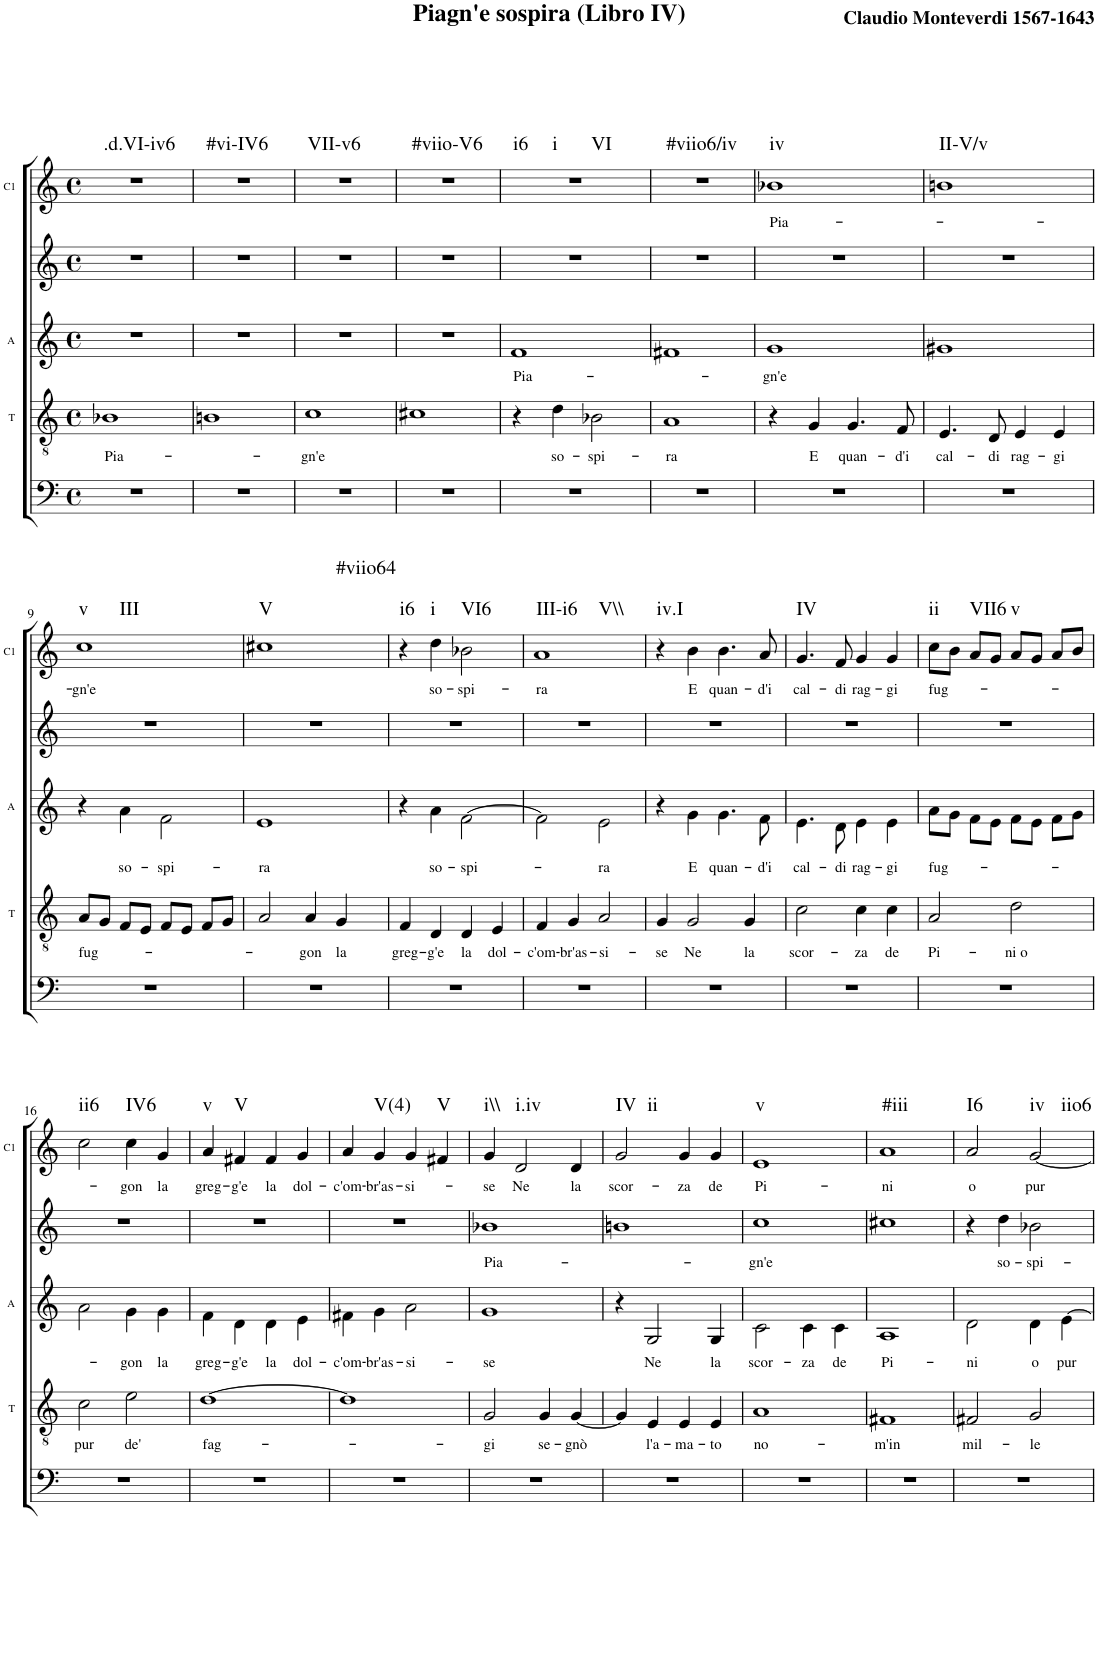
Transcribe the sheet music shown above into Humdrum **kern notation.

**kern	**kern	**text	**kern	**text	**kern	**text	**kern	**text	**harte
*part5	*part4	*part4	*part3	*part3	*part2	*part2	*part1	*part1	*part1
*staff5	*staff4	*staff4	*staff3	*staff3	*staff2	*staff2	*staff1	*staff1	*
*	*I"T	*	*I"A	*	*	*	*I"C1	*	*
*	*I'T	*	*I'A	*	*	*	*I'C1	*	*
*clefF4	*clefGv2	*	*clefG2	*	*clefG2	*	*clefG2	*	*
*k[]	*k[]	*	*k[]	*	*k[]	*	*k[]	*	*
*M4/4	*M4/4	*	*M4/4	*	*M4/4	*	*M4/4	*	*
*met(c)	*met(c)	*	*met(c)	*	*met(c)	*	*met(c)	*	*
=1	=1	=1	=1	=1	=1	=1	=1	=1	=1
!	!	!LO:LY:b	!	!	!	!	!	!	!LO:H:kt=.d.VI-iv6
1r	1B-X	Pia-	1r	.	1r	.	1r	.	N
=2	=2	=2	=2	=2	=2	=2	=2	=2	=2
!	!	!	!	!	!	!	!	!	!LO:H:kt=#vi-IV6
1r	1Bn	.	1r	.	1r	.	1r	.	N
=3	=3	=3	=3	=3	=3	=3	=3	=3	=3
!	!	!LO:LY:b	!	!	!	!	!	!	!LO:H:kt=VII-v6
1r	1c	-gn'e	1r	.	1r	.	1r	.	N
=4	=4	=4	=4	=4	=4	=4	=4	=4	=4
!	!	!	!	!	!	!	!	!	!LO:H:kt=#viio-V6
1r	1c#X	.	1r	.	1r	.	1r	.	N
=5	=5	=5	=5	=5	=5	=5	=5	=5	=5
!	!	!	!	!LO:LY:b	!	!	!	!	!LO:H:n=1:kt=i6
!	!	!	!	!	!	!	!	!	!LO:H:n=2:kt=i
!	!	!	!	!	!	!	!	!	!LO:H:n=3:kt=VI
1r	4r	.	1f	Pia-	1r	.	1r	.	N N N
!	!	!LO:LY:b	!	!	!	!	!	!	!
.	4d\	so-	.	.	.	.	.	.	.
!	!	!LO:LY:b	!	!	!	!	!	!	!
.	2B-X\	-spi-	.	.	.	.	.	.	.
=6	=6	=6	=6	=6	=6	=6	=6	=6	=6
!	!	!LO:LY:b	!	!	!	!	!	!	!LO:H:kt=#viio6/iv
1r	1A	-ra	1f#X	.	1r	.	1r	.	N
=7	=7	=7	=7	=7	=7	=7	=7	=7	=7
!	!	!	!	!LO:LY:b	!	!	!	!LO:LY:b	!LO:H:kt=iv
1r	4r	.	1g	-gn'e	1r	.	1b-X	Pia-	N
!	!	!LO:LY:b	!	!	!	!	!	!	!
.	4G/	E	.	.	.	.	.	.	.
!	!	!LO:LY:b	!	!	!	!	!	!	!
.	4.G/	quan-	.	.	.	.	.	.	.
!	!	!LO:LY:b	!	!	!	!	!	!	!
.	8F/	-d'i	.	.	.	.	.	.	.
=8	=8	=8	=8	=8	=8	=8	=8	=8	=8
!	!	!LO:LY:b	!	!	!	!	!	!	!LO:H:kt=II-V/v
1r	4.E/	cal-	1g#X	.	1r	.	1bn	.	N
!	!	!LO:LY:b	!	!	!	!	!	!	!
.	8D/	-di	.	.	.	.	.	.	.
!	!	!LO:LY:b	!	!	!	!	!	!	!
.	4E/	rag-	.	.	.	.	.	.	.
!	!	!LO:LY:b	!	!	!	!	!	!	!
.	4E/	-gi	.	.	.	.	.	.	.
!!LO:LB:g=z
=9	=9	=9	=9	=9	=9	=9	=9	=9	=9
!	!	!LO:LY:b	!	!	!	!	!	!LO:LY:b	!LO:H:n=1:kt=v
!	!	!	!	!	!	!	!	!	!LO:H:n=2:kt=III
1r	8A/L	fug-	4r	.	1r	.	1cc	-gn'e	N N
.	8G/J	.	.	.	.	.	.	.	.
!	!	!	!	!LO:LY:b	!	!	!	!	!
.	8F/L	.	4a\	so-	.	.	.	.	.
.	8E/J	.	.	.	.	.	.	.	.
!	!	!	!	!LO:LY:b	!	!	!	!	!
.	8F/L	.	2f\	-spi-	.	.	.	.	.
.	8E/J	.	.	.	.	.	.	.	.
.	8F/L	.	.	.	.	.	.	.	.
.	8G/J	.	.	.	.	.	.	.	.
=10	=10	=10	=10	=10	=10	=10	=10	=10	=10
!	!	!	!	!LO:LY:b	!	!	!	!	!LO:H:n=1:kt=V
!	!	!	!	!	!	!	!	!	!LO:H:n=2:kt=#viio64
1r	2A/	.	1e	-ra	1r	.	1cc#X	.	N N
!	!	!LO:LY:b	!	!	!	!	!	!	!
.	4A/	-gon	.	.	.	.	.	.	.
!	!	!LO:LY:b	!	!	!	!	!	!	!
.	4G/	la	.	.	.	.	.	.	.
=11	=11	=11	=11	=11	=11	=11	=11	=11	=11
!	!	!LO:LY:b	!	!	!	!	!	!	!LO:H:kt=i6
1r	4F/	greg-	4r	.	1r	.	4r	.	N
!	!	!LO:LY:b	!	!LO:LY:b	!	!	!	!LO:LY:b	!LO:H:kt=i
.	4D/	-g'e	4a\	so-	.	.	4dd\	so-	N
!	!	!LO:LY:b	!	!LO:LY:b	!	!	!	!LO:LY:b	!LO:H:kt=VI6
.	4D/	la	[2f\	-spi-	.	.	2b-X\	-spi-	N
!	!	!LO:LY:b	!	!	!	!	!	!	!
.	4E/	dol-	.	.	.	.	.	.	.
=12	=12	=12	=12	=12	=12	=12	=12	=12	=12
!	!	!LO:LY:b	!	!	!	!	!	!LO:LY:b	!LO:H:n=1:kt=III-i6
!	!	!	!	!	!	!	!	!	!LO:H:n=2:kt=V\\
1r	4F/	-c'om-	2f\]	.	1r	.	1a	-ra	N N
!	!	!LO:LY:b	!	!	!	!	!	!	!
.	4G/	-br'as-	.	.	.	.	.	.	.
!	!	!LO:LY:b	!	!LO:LY:b	!	!	!	!	!
.	2A/	-si-	2e\	-ra	.	.	.	.	.
=13	=13	=13	=13	=13	=13	=13	=13	=13	=13
!	!	!LO:LY:b	!	!	!	!	!	!	!LO:H:kt=iv.I
1r	4G/	-se	4r	.	1r	.	4r	.	N
!	!	!LO:LY:b	!	!LO:LY:b	!	!	!	!LO:LY:b	!
.	2G/	Ne	4g\	E	.	.	4b\	E	.
!	!	!	!	!LO:LY:b	!	!	!	!LO:LY:b	!
.	.	.	4.g\	quan-	.	.	4.b\	quan-	.
!	!	!LO:LY:b	!	!	!	!	!	!	!
.	4G/	la	.	.	.	.	.	.	.
!	!	!	!	!LO:LY:b	!	!	!	!LO:LY:b	!
.	.	.	8f\	-d'i	.	.	8a/	-d'i	.
=14	=14	=14	=14	=14	=14	=14	=14	=14	=14
!	!	!LO:LY:b	!	!LO:LY:b	!	!	!	!LO:LY:b	!LO:H:kt=IV
1r	2c\	scor-	4.e\	cal-	1r	.	4.g/	cal-	N
!	!	!	!	!LO:LY:b	!	!	!	!LO:LY:b	!
.	.	.	8d\	-di	.	.	8f/	-di	.
!	!	!LO:LY:b	!	!LO:LY:b	!	!	!	!LO:LY:b	!
.	4c\	-za	4e\	rag-	.	.	4g/	rag-	.
!	!	!LO:LY:b	!	!LO:LY:b	!	!	!	!LO:LY:b	!
.	4c\	de	4e\	-gi	.	.	4g/	-gi	.
=15	=15	=15	=15	=15	=15	=15	=15	=15	=15
!	!	!LO:LY:b	!	!LO:LY:b	!	!	!	!LO:LY:b	!LO:H:kt=ii
1r	2A/	Pi-	8a\L	fug-	1r	.	8cc\L	fug-	N
.	.	.	8g\J	.	.	.	8b\J	.	.
!	!	!	!	!	!	!	!	!	!LO:H:kt=VII6
.	.	.	8f\L	.	.	.	8a/L	.	N
.	.	.	8e\J	.	.	.	8g/J	.	.
!	!	!LO:LY:b	!	!	!	!	!	!	!LO:H:kt=v
.	2d\	ni o	8f\L	.	.	.	8a/L	.	N
.	.	.	8e\J	.	.	.	8g/J	.	.
.	.	.	8f\L	.	.	.	8a/L	.	.
.	.	.	8g\J	.	.	.	8b/J	.	.
!!LO:LB:g=z
=16	=16	=16	=16	=16	=16	=16	=16	=16	=16
!	!	!LO:LY:b	!	!	!	!	!	!	!LO:H:kt=ii6
1r	2c\	pur	2a\	.	1r	.	2cc\	.	N
!	!	!LO:LY:b	!	!LO:LY:b	!	!	!	!LO:LY:b	!LO:H:kt=IV6
.	2e\	de'	4g\	-gon	.	.	4cc\	-gon	N
!	!	!	!	!LO:LY:b	!	!	!	!LO:LY:b	!
.	.	.	4g\	la	.	.	4g/	la	.
=17	=17	=17	=17	=17	=17	=17	=17	=17	=17
!	!	!LO:LY:b	!	!LO:LY:b	!	!	!	!LO:LY:b	!LO:H:kt=v
1r	[1d	fag-	4f\	greg-	1r	.	4a/	greg-	N
!	!	!	!	!LO:LY:b	!	!	!	!LO:LY:b	!LO:H:kt=V
.	.	.	4d\	-g'e	.	.	4f#X/	-g'e	N
!	!	!	!	!LO:LY:b	!	!	!	!LO:LY:b	!
.	.	.	4d\	la	.	.	4f#/	la	.
!	!	!	!	!LO:LY:b	!	!	!	!LO:LY:b	!
.	.	.	4e\	dol-	.	.	4g/	dol-	.
=18	=18	=18	=18	=18	=18	=18	=18	=18	=18
!	!	!	!	!LO:LY:b	!	!	!	!LO:LY:b	!
1r	1d]	.	4f#X\	-c'om-	1r	.	4a/	-c'om-	.
!	!	!	!	!LO:LY:b	!	!	!	!LO:LY:b	!LO:H:kt=V(4)
.	.	.	4g\	-br'as-	.	.	4g/	-br'as-	N
!	!	!	!	!LO:LY:b	!	!	!	!LO:LY:b	!
.	.	.	2a\	-si-	.	.	4g/	-si-	.
!	!	!	!	!	!	!	!	!	!LO:H:kt=V
.	.	.	.	.	.	.	4f#X/	.	N
=19	=19	=19	=19	=19	=19	=19	=19	=19	=19
!	!	!LO:LY:b	!	!LO:LY:b	!	!LO:LY:b	!	!LO:LY:b	!LO:H:kt=i\\
1r	2G/	-gi	1g	-se	1b-X	Pia-	4g/	-se	N
!	!	!	!	!	!	!	!	!LO:LY:b	!LO:H:kt=i.iv
.	.	.	.	.	.	.	2d/	Ne	N
!	!	!LO:LY:b	!	!	!	!	!	!	!
.	4G/	se-	.	.	.	.	.	.	.
!	!	!LO:LY:b	!	!	!	!	!	!LO:LY:b	!
.	[4G/	-gnò	.	.	.	.	4d/	la	.
=20	=20	=20	=20	=20	=20	=20	=20	=20	=20
!	!	!	!	!	!	!	!	!LO:LY:b	!LO:H:n=1:kt=IV
!	!	!	!	!	!	!	!	!	!LO:H:n=2:kt=ii
1r	4G/]	.	4r	.	1bn	.	2g/	scor-	N N
!	!	!LO:LY:b	!	!LO:LY:b	!	!	!	!	!
.	4E/	l'a-	2G/	Ne	.	.	.	.	.
!	!	!LO:LY:b	!	!	!	!	!	!LO:LY:b	!
.	4E/	-ma-	.	.	.	.	4g/	-za	.
!	!	!LO:LY:b	!	!LO:LY:b	!	!	!	!LO:LY:b	!
.	4E/	-to	4G/	la	.	.	4g/	de	.
=21	=21	=21	=21	=21	=21	=21	=21	=21	=21
!	!	!LO:LY:b	!	!LO:LY:b	!	!LO:LY:b	!	!LO:LY:b	!LO:H:kt=v
1r	1A	no-	2c\	scor-	1cc	-gn'e	1e	Pi-	N
!	!	!	!	!LO:LY:b	!	!	!	!	!
.	.	.	4c\	-za	.	.	.	.	.
!	!	!	!	!LO:LY:b	!	!	!	!	!
.	.	.	4c\	de	.	.	.	.	.
=22	=22	=22	=22	=22	=22	=22	=22	=22	=22
!	!	!LO:LY:b	!	!LO:LY:b	!	!	!	!LO:LY:b	!LO:H:kt=#iii
1r	1F#X	-m'in	1A	Pi-	1cc#X	.	1a	-ni	N
=23	=23	=23	=23	=23	=23	=23	=23	=23	=23
!	!	!LO:LY:b	!	!LO:LY:b	!	!	!	!LO:LY:b	!LO:H:kt=I6
1r	2F#X/	mil-	2d\	-ni	4r	.	2a/	o	N
!	!	!	!	!	!	!LO:LY:b	!	!	!
.	.	.	.	.	4dd\	so-	.	.	.
!	!	!LO:LY:b	!	!LO:LY:b	!	!LO:LY:b	!	!LO:LY:b	!LO:H:n=1:kt=iv
!	!	!	!	!	!	!	!	!	!LO:H:n=2:kt=iio6
.	2G/	-le	4d\	o	2b-X\	-spi-	[2g/	pur	N N
!	!	!	!	!LO:LY:b	!	!	!	!	!
.	.	.	[4e\	pur	.	.	.	.	.
=	=	=	=	=	=	=	=	=	=
*-	*-	*-	*-	*-	*-	*-	*-	*-	*-
